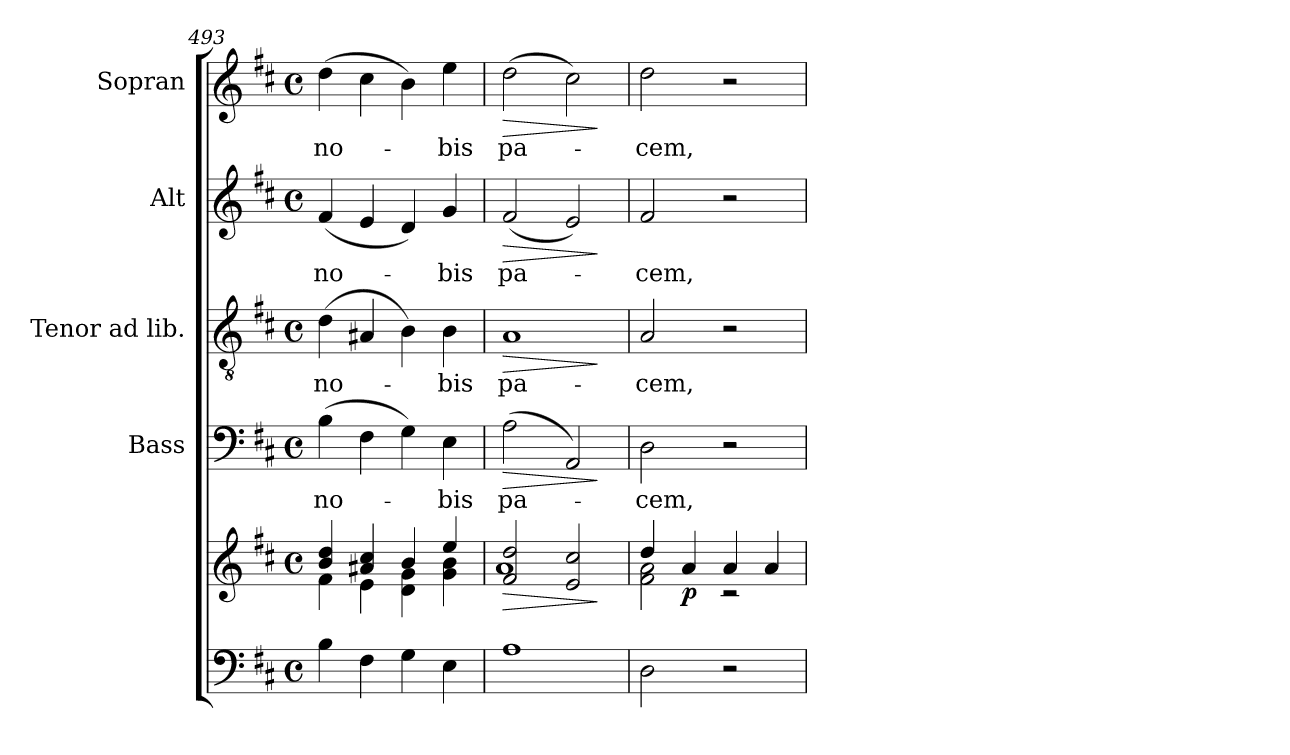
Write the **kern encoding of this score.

**kern	**kern	**dynam	**kern	**text	**dynam	**kern	**text	**dynam	**kern	**text	**dynam	**kern	**text	**dynam
*part5	*part5	*part5	*part4	*part4	*part4	*part3	*part3	*part3	*part2	*part2	*part2	*part1	*part1	*part1
*staff6	*staff5	*staff5/6	*staff4	*staff4	*staff4	*staff3	*staff3	*staff3	*staff2	*staff2	*staff2	*staff1	*staff1	*staff1
*	*	*	*I"Bass	*	*	*I"Tenor ad lib.	*	*	*I"Alt	*	*	*I"Sopran	*	*
*	*	*	*I'B.	*	*	*I'T.	*	*	*I'A.	*	*	*I'S.	*	*
*clefF4	*clefG2	*	*clefF4	*	*	*clefGv2	*	*	*clefG2	*	*	*clefG2	*	*
*k[f#c#]	*k[f#c#]	*	*k[f#c#]	*	*	*k[f#c#]	*	*	*k[f#c#]	*	*	*k[f#c#]	*	*
*D:	*D:	*	*D:	*	*	*D:	*	*	*D:	*	*	*D:	*	*
*M4/4	*M4/4	*	*M4/4	*	*	*M4/4	*	*	*M4/4	*	*	*M4/4	*	*
*met(c)	*met(c)	*	*met(c)	*	*	*met(c)	*	*	*met(c)	*	*	*met(c)	*	*
=493	=493	=493	=493	=493	=493	=493	=493	=493	=493	=493	=493	=493	=493	=493
*	*^	*	*	*	*	*	*	*	*	*	*	*	*	*
!	!	!	!	!	!LO:LY:b	!	!	!LO:LY:b	!	!	!LO:LY:b	!	!	!LO:LY:b	!
4B\	4b/ 4dd/	4f#\	.	(>4B\	no-	.	(>4d\	no-	.	(<4f#/	no-	.	(>4dd\	no-	.
4F#\	4a#X/ 4cc#/	4e\	.	4F#\	.	.	4A#X/	.	.	4e/	.	.	4cc#\	.	.
4G\	4b/	4d\ 4g\	.	4G\)	.	.	4B\)	.	.	4d/)	.	.	4b\)	.	.
!	!	!	!	!	!LO:LY:b	!	!	!LO:LY:b	!	!	!LO:LY:b	!	!	!LO:LY:b	!
4E\	4ee/	4g\ 4b\	.	4E\	-bis	.	4B\	-bis	.	4g/	-bis	.	4ee\	-bis	.
=494	=494	=494	=494	=494	=494	=494	=494	=494	=494	=494	=494	=494	=494	=494	=494
!	!	!	!LO:HP:b	!	!LO:LY:b	!LO:HP:b	!	!LO:LY:b	!LO:HP:b	!	!LO:LY:b	!LO:HP:b	!	!LO:LY:b	!LO:HP:b
1A	2f#/ 2dd/	1a	>	(>2A\	pa-	>	1A	pa-	>	(<2f#/	pa-	>	(>2dd\	pa-	>
.	2e/ 2cc#/	.	.	2AA/)	.	.	.	.	.	2e/)	.	.	2cc#\)	.	.
*	*v	*v	*	*	*	*	*	*	*	*	*	*	*	*	*
.	.	]	.	.	]	.	.	]	.	.	]	.	.	]
=495	=495	=495	=495	=495	=495	=495	=495	=495	=495	=495	=495	=495	=495	=495
*	*^	*	*	*	*	*	*	*	*	*	*	*	*	*
!	!	!	!	!	!LO:LY:b	!	!	!LO:LY:b	!	!	!LO:LY:b	!	!	!LO:LY:b	!
2D\	4dd/	2f#\ 2a\	.	2D\	-cem,	.	2A/	-cem,	.	2f#/	-cem,	.	2dd\	-cem,	.
!	!	!	!LO:DY:b	!	!	!	!	!	!	!	!	!	!	!	!
.	4a/	.	p	.	.	.	.	.	.	.	.	.	.	.	.
2r	4a/	2rc	.	2r	.	.	2r	.	.	2r	.	.	2r	.	.
.	4a/	.	.	.	.	.	.	.	.	.	.	.	.	.	.
*	*v	*v	*	*	*	*	*	*	*	*	*	*	*	*	*
=	=	=	=	=	=	=	=	=	=	=	=	=	=	=
*-	*-	*-	*-	*-	*-	*-	*-	*-	*-	*-	*-	*-	*-	*-
